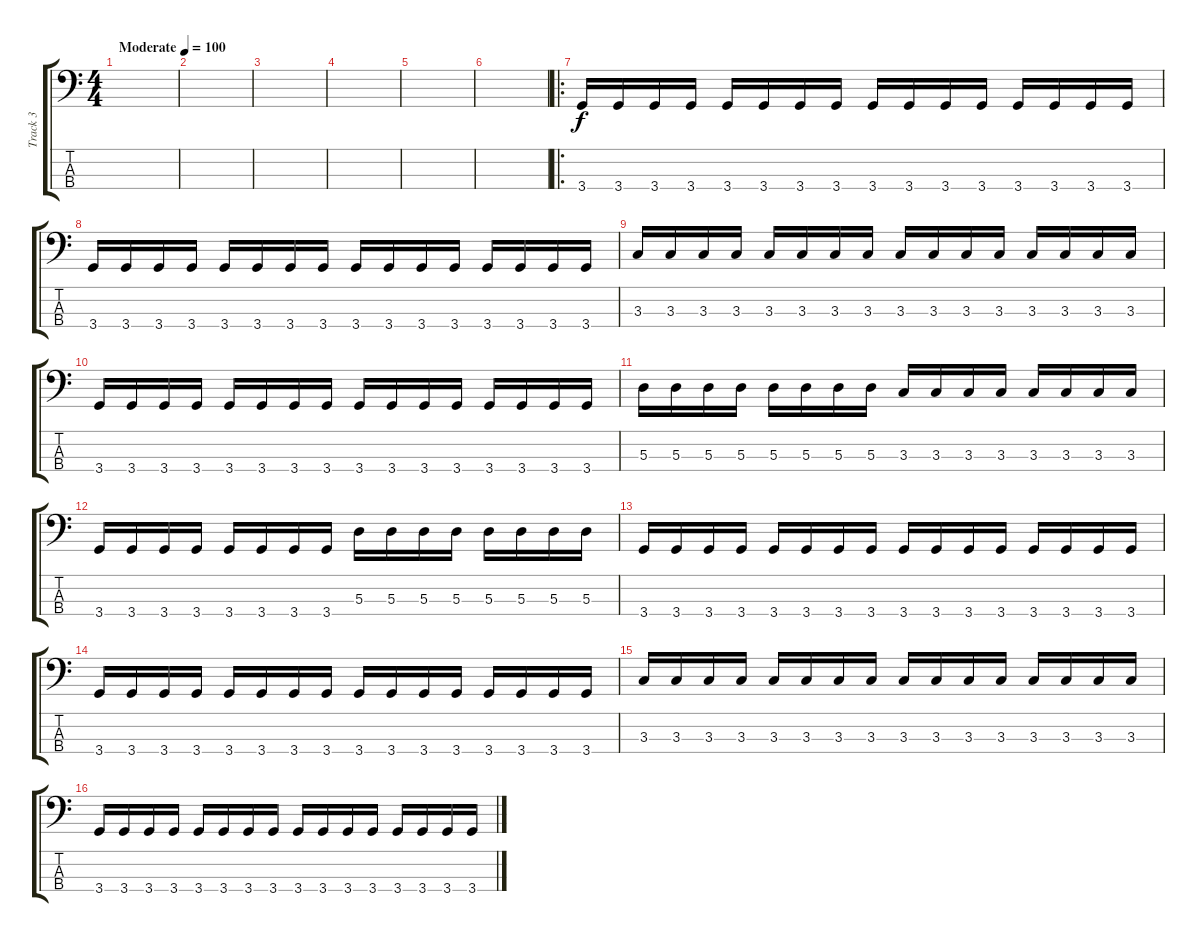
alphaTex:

\track ("Track 3" "Track 3") {instrument electricbassfinger}
\staff {score tabs}
\tuning (G2 D2 A1 E1) {hide}
\ts (4 4)
\tempo (100 "Moderate")
\clef f4
\ks c
|
|
|
|
|
|
\ro
3.4.16 3.4.16 3.4.16 3.4.16 3.4.16 3.4.16 3.4.16 3.4.16 3.4.16 3.4.16 3.4.16 3.4.16 3.4.16 3.4.16 3.4.16 3.4.16 |
3.4.16 3.4.16 3.4.16 3.4.16 3.4.16 3.4.16 3.4.16 3.4.16 3.4.16 3.4.16 3.4.16 3.4.16 3.4.16 3.4.16 3.4.16 3.4.16 |
3.3.16 3.3.16 3.3.16 3.3.16 3.3.16 3.3.16 3.3.16 3.3.16 3.3.16 3.3.16 3.3.16 3.3.16 3.3.16 3.3.16 3.3.16 3.3.16 |
3.4.16 3.4.16 3.4.16 3.4.16 3.4.16 3.4.16 3.4.16 3.4.16 3.4.16 3.4.16 3.4.16 3.4.16 3.4.16 3.4.16 3.4.16 3.4.16 |
5.3.16 5.3.16 5.3.16 5.3.16 5.3.16 5.3.16 5.3.16 5.3.16 3.3.16 3.3.16 3.3.16 3.3.16 3.3.16 3.3.16 3.3.16 3.3.16 |
3.4.16 3.4.16 3.4.16 3.4.16 3.4.16 3.4.16 3.4.16 3.4.16 5.3.16 5.3.16 5.3.16 5.3.16 5.3.16 5.3.16 5.3.16 5.3.16 |
3.4.16 3.4.16 3.4.16 3.4.16 3.4.16 3.4.16 3.4.16 3.4.16 3.4.16 3.4.16 3.4.16 3.4.16 3.4.16 3.4.16 3.4.16 3.4.16 |
3.4.16 3.4.16 3.4.16 3.4.16 3.4.16 3.4.16 3.4.16 3.4.16 3.4.16 3.4.16 3.4.16 3.4.16 3.4.16 3.4.16 3.4.16 3.4.16 |
3.3.16 3.3.16 3.3.16 3.3.16 3.3.16 3.3.16 3.3.16 3.3.16 3.3.16 3.3.16 3.3.16 3.3.16 3.3.16 3.3.16 3.3.16 3.3.16 |
3.4.16 3.4.16 3.4.16 3.4.16 3.4.16 3.4.16 3.4.16 3.4.16 3.4.16 3.4.16 3.4.16 3.4.16 3.4.16 3.4.16 3.4.16 3.4.16
